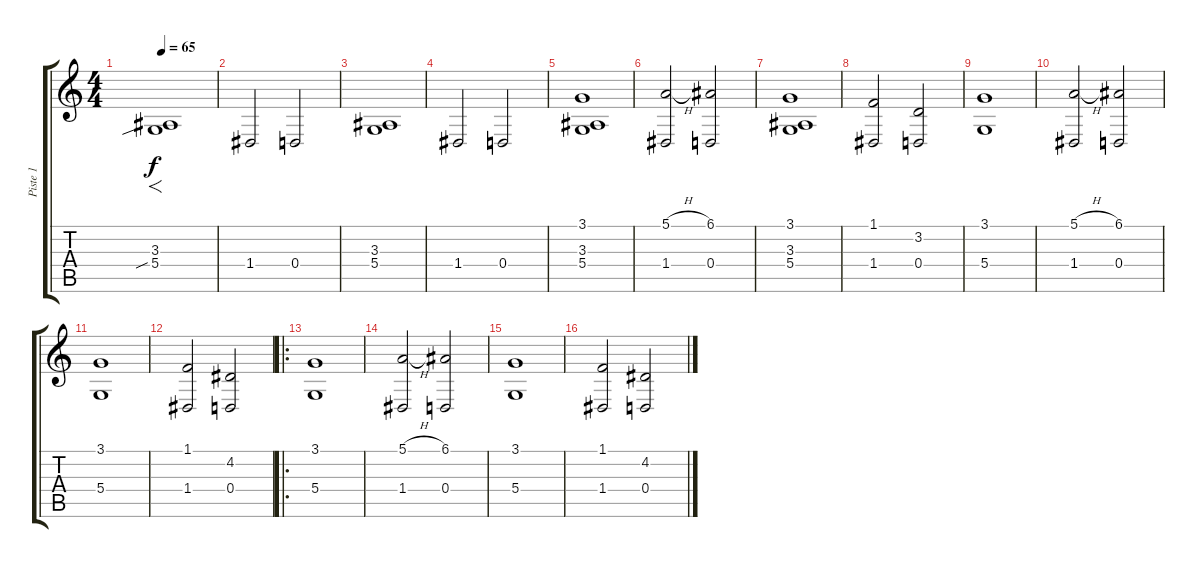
\track ("Piste 1" "Piste 1") {instrument violin}
\staff {score tabs}
\tuning (E4 B3 G3 D3 A2 E2) {hide}
\ts (4 4)
\tempo 65
\clef g2
\ks c
(3.3 5.4{sib}).1{f dy f instrument violin} |
1.4.2 0.4.2 |
(3.3 5.4).1 |
1.4.2 0.4.2 |
(3.1 3.3 5.4).1 |
(5.1{h} 1.4).2 (6.1 0.4).2 |
(3.1 3.3 5.4).1 |
(1.1 1.4).2 (3.2 0.4).2 |
(3.1 5.4).1 |
(5.1{h} 1.4).2 (6.1 0.4).2 |
(3.1 5.4).1 |
(1.1 1.4).2 (4.2 0.4).2 |
\ro
(3.1 5.4).1 |
(5.1{h} 1.4).2 (6.1 0.4).2 |
(3.1 5.4).1 |
(1.1 1.4).2 (4.2 0.4).2
